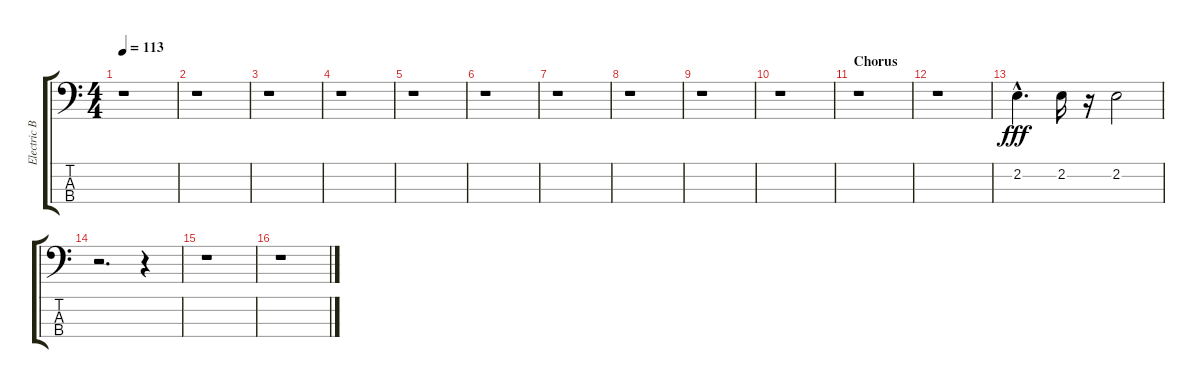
\track ("Electric Bass" "Electric B") {instrument electricbassfinger}
\staff {score tabs}
\tuning (G2 D2 A1 E1) {hide}
\ts (4 4)
\tempo 113
\clef f4
\ks c
r.1{dy fff} |
r.1 |
r.1 |
r.1 |
r.1 |
r.1 |
r.1 |
r.1 |
r.1 |
r.1 |
\section ("" "Chorus")
r.1 |
r.1 |
2.2{hac}.4{d} 2.2.16 r.16 2.2.2 |
r.2{d} r.4 |
r.1 |
r.1
